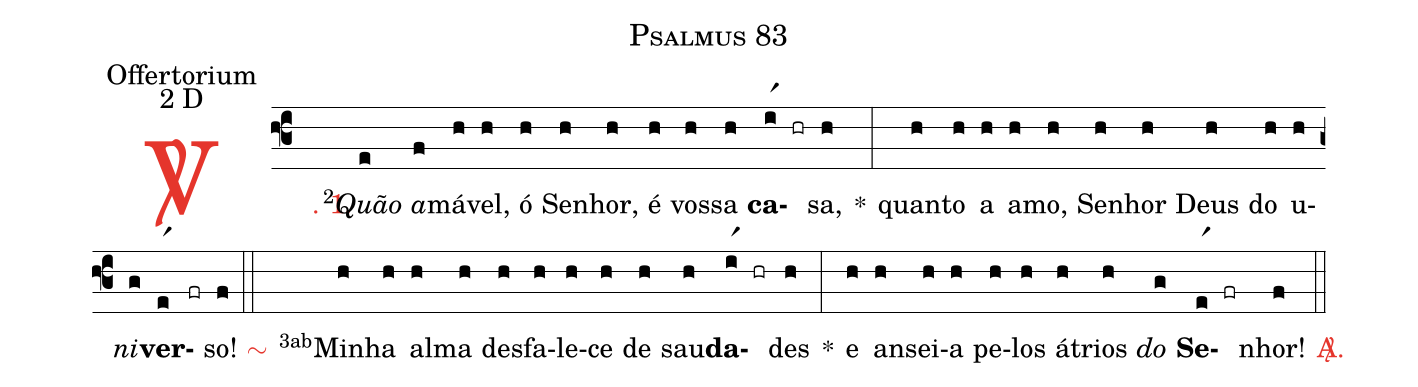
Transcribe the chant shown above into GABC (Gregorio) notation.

name: Psalmus 83;
office-part: Offertorium;
mode: 2;
mode-differentia: D;
%%
(f3)

<c><sp>V/</sp>. 1.</c>() <v>\VSup{2}</v><i>Quão</i>(e) <i>a</i>(f)má(h)vel,(h) ó(h) Se(h)nhor,(h) é(h) vos(h)sa(h) <b>ca</b>(ir1)(hr)sa,(h) *(:) quan(h)to(h) a(h) a(h)mo,(h) Se(h)nhor(h) Deus(h) do(h) u(h)<i>ni</i>(g)<b>ver</b>(er1)(fr)so!(f)

(::)

<nlba><c><sp>~</sp></c>() <v>\VSup{3ab}</v>Mi</nlba>(h)nha(h) al(h)ma(h) des(h)fa(h)le(h)ce(h) de(h) sau(h)<b>da</b>(ir1)(hr)des(h) *(:) e(h) an(h)sei(h)a(h) pe(h)los(h) á(h)trios(h) <i>do</i>(g) <b>Se</b>(er1)(fr)nhor!(f)

<c><sp>A/</sp>.</c>(::)
